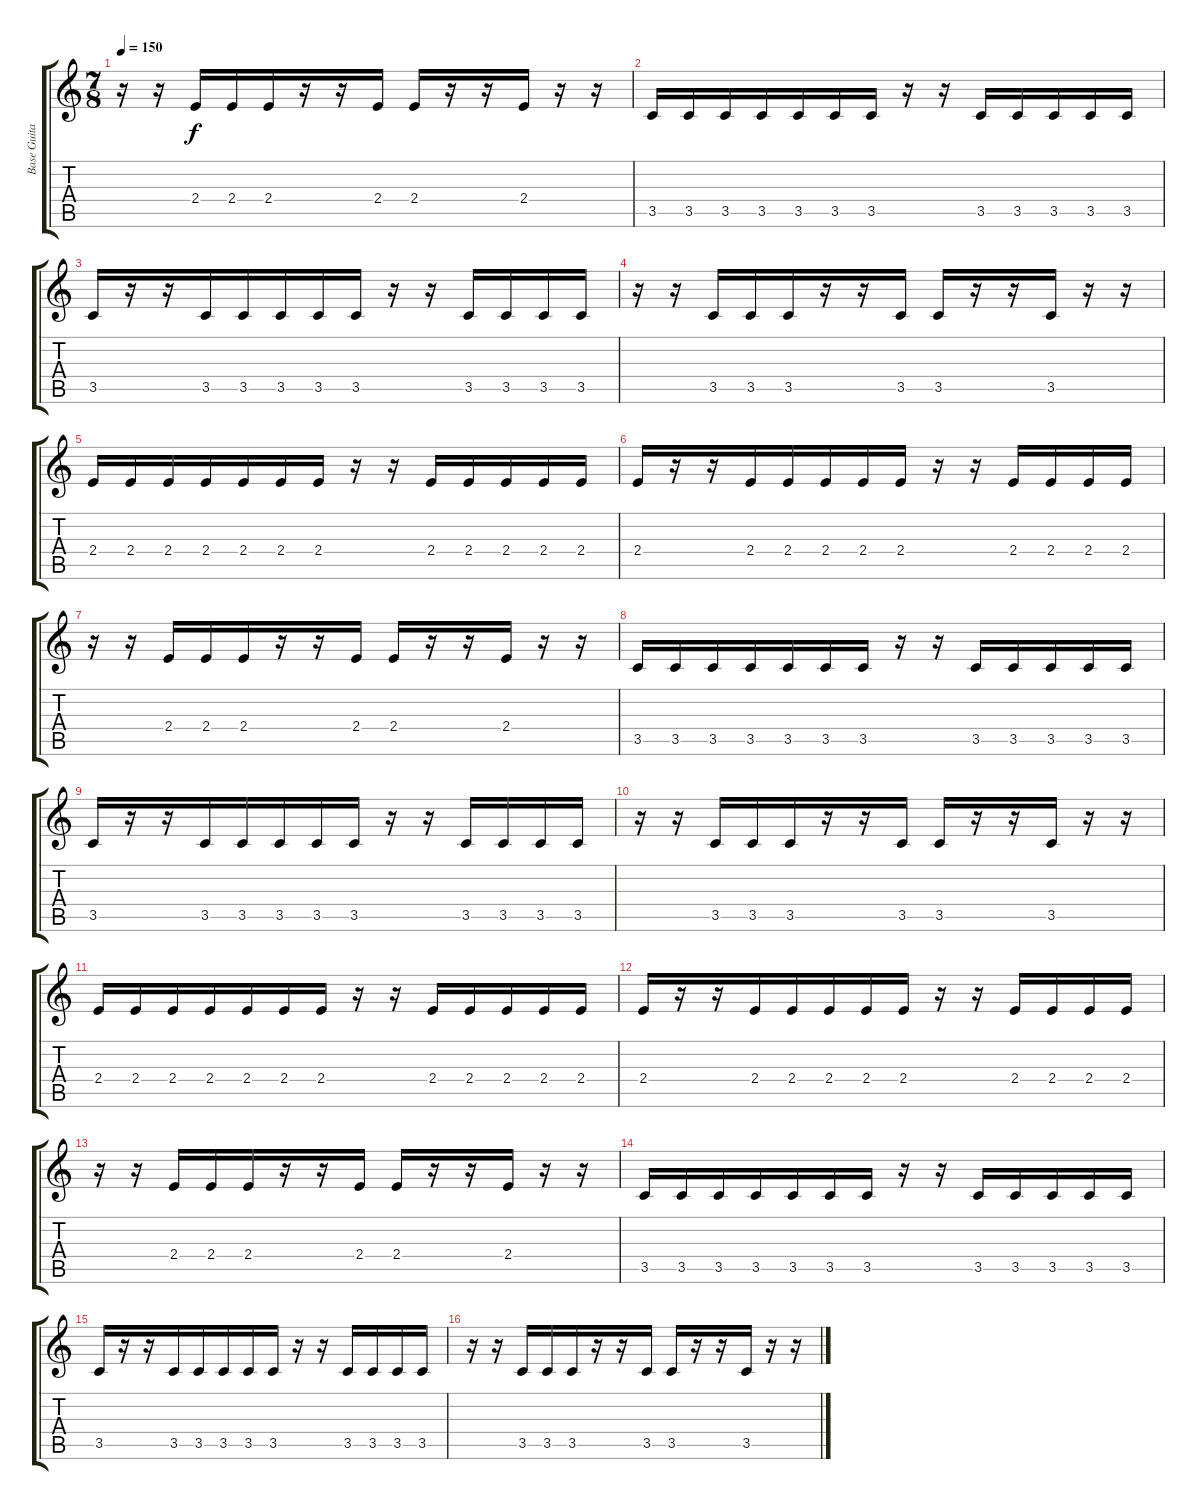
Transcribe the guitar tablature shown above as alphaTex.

\track ("Base Guitar" "Base Guita") {instrument distortionguitar}
\staff {score tabs}
\tuning (E4 B3 G3 D3 A2 E2) {hide}
\ts (7 8)
\tempo 150
\clef g2
\ks c
r.16{dy f} r.16 2.4.16 2.4.16 2.4.16 r.16 r.16 2.4.16 2.4.16 r.16 r.16 2.4.16 r.16 r.16 |
3.5.16 3.5.16 3.5.16 3.5.16 3.5.16 3.5.16 3.5.16 r.16 r.16 3.5.16 3.5.16 3.5.16 3.5.16 3.5.16 |
3.5.16 r.16 r.16 3.5.16 3.5.16 3.5.16 3.5.16 3.5.16 r.16 r.16 3.5.16 3.5.16 3.5.16 3.5.16 |
r.16 r.16 3.5.16 3.5.16 3.5.16 r.16 r.16 3.5.16 3.5.16 r.16 r.16 3.5.16 r.16 r.16 |
2.4.16 2.4.16 2.4.16 2.4.16 2.4.16 2.4.16 2.4.16 r.16 r.16 2.4.16 2.4.16 2.4.16 2.4.16 2.4.16 |
2.4.16 r.16 r.16 2.4.16 2.4.16 2.4.16 2.4.16 2.4.16 r.16 r.16 2.4.16 2.4.16 2.4.16 2.4.16 |
r.16 r.16 2.4.16 2.4.16 2.4.16 r.16 r.16 2.4.16 2.4.16 r.16 r.16 2.4.16 r.16 r.16 |
3.5.16 3.5.16 3.5.16 3.5.16 3.5.16 3.5.16 3.5.16 r.16 r.16 3.5.16 3.5.16 3.5.16 3.5.16 3.5.16 |
3.5.16 r.16 r.16 3.5.16 3.5.16 3.5.16 3.5.16 3.5.16 r.16 r.16 3.5.16 3.5.16 3.5.16 3.5.16 |
r.16 r.16 3.5.16 3.5.16 3.5.16 r.16 r.16 3.5.16 3.5.16 r.16 r.16 3.5.16 r.16 r.16 |
2.4.16 2.4.16 2.4.16 2.4.16 2.4.16 2.4.16 2.4.16 r.16 r.16 2.4.16 2.4.16 2.4.16 2.4.16 2.4.16 |
2.4.16 r.16 r.16 2.4.16 2.4.16 2.4.16 2.4.16 2.4.16 r.16 r.16 2.4.16 2.4.16 2.4.16 2.4.16 |
r.16 r.16 2.4.16 2.4.16 2.4.16 r.16 r.16 2.4.16 2.4.16 r.16 r.16 2.4.16 r.16 r.16 |
3.5.16 3.5.16 3.5.16 3.5.16 3.5.16 3.5.16 3.5.16 r.16 r.16 3.5.16 3.5.16 3.5.16 3.5.16 3.5.16 |
3.5.16 r.16 r.16 3.5.16 3.5.16 3.5.16 3.5.16 3.5.16 r.16 r.16 3.5.16 3.5.16 3.5.16 3.5.16 |
r.16 r.16 3.5.16 3.5.16 3.5.16 r.16 r.16 3.5.16 3.5.16 r.16 r.16 3.5.16 r.16 r.16
